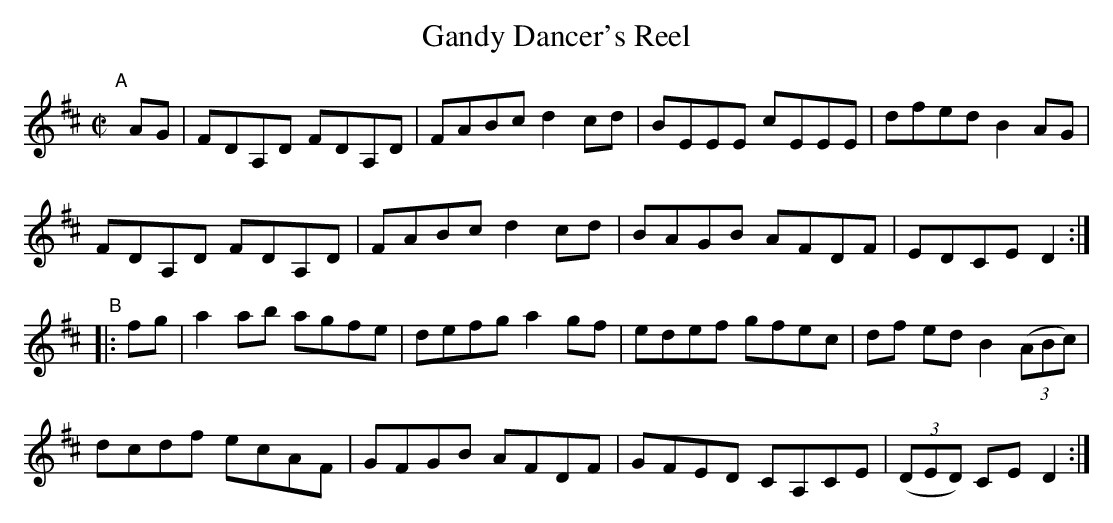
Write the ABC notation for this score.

X:1
T: Gandy Dancer's Reel
M: C|
L: 1/8
K: D
"^A"[|] AG |\
FDA,D FDA,D | FABc d2cd | BEEE cEEE | dfed B2AG |
FDA,D FDA,D | FABc d2cd | BAGB AFDF | EDCE D2 :|
"^B"|: fg |\
a2ab agfe | defg a2gf | edef gfec | df edB2 ((3ABc) |
dcdf ecAF | GFGB AFDF | GFED CA,CE | ((3DED) CE D2 :|
